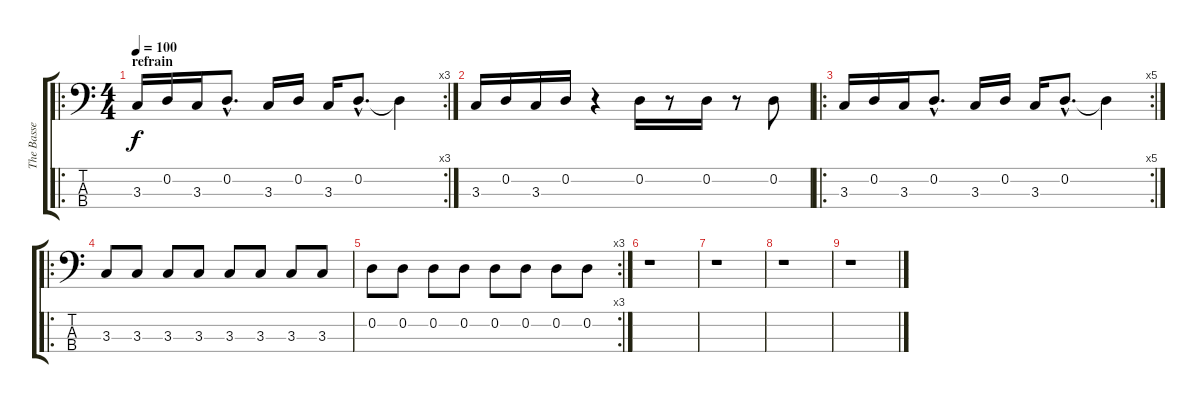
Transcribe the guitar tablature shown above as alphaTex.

\track ("The Basse" "The Basse") {instrument electricbassfinger}
\staff {score tabs}
\tuning (G2 D2 A1 D1) {hide}
\ro
\rc 3
\ts (4 4)
\section ("" "refrain")
\tempo 100
\clef f4
\ks c
3.3.16{dy f} 0.2.16 3.3.16 0.2{hac}.8{d} 3.3.16 0.2.16 3.3.16 0.2{hac}.8{d} 0.2{t}.4 |
3.3.16 0.2.16 3.3.16 0.2.16 r.4 0.2.16 r.8 0.2.16 r.8 0.2.8 |
\ro
\rc 5
3.3.16 0.2.16 3.3.16 0.2{hac}.8{d} 3.3.16 0.2.16 3.3.16 0.2{hac}.8{d} 0.2{t}.4 |
\ro
3.3.8 3.3.8 3.3.8 3.3.8 3.3.8 3.3.8 3.3.8 3.3.8 |
\rc 3
0.2.8 0.2.8 0.2.8 0.2.8 0.2.8 0.2.8 0.2.8 0.2.8 |
r.1 |
r.1 |
r.1 |
r.1
